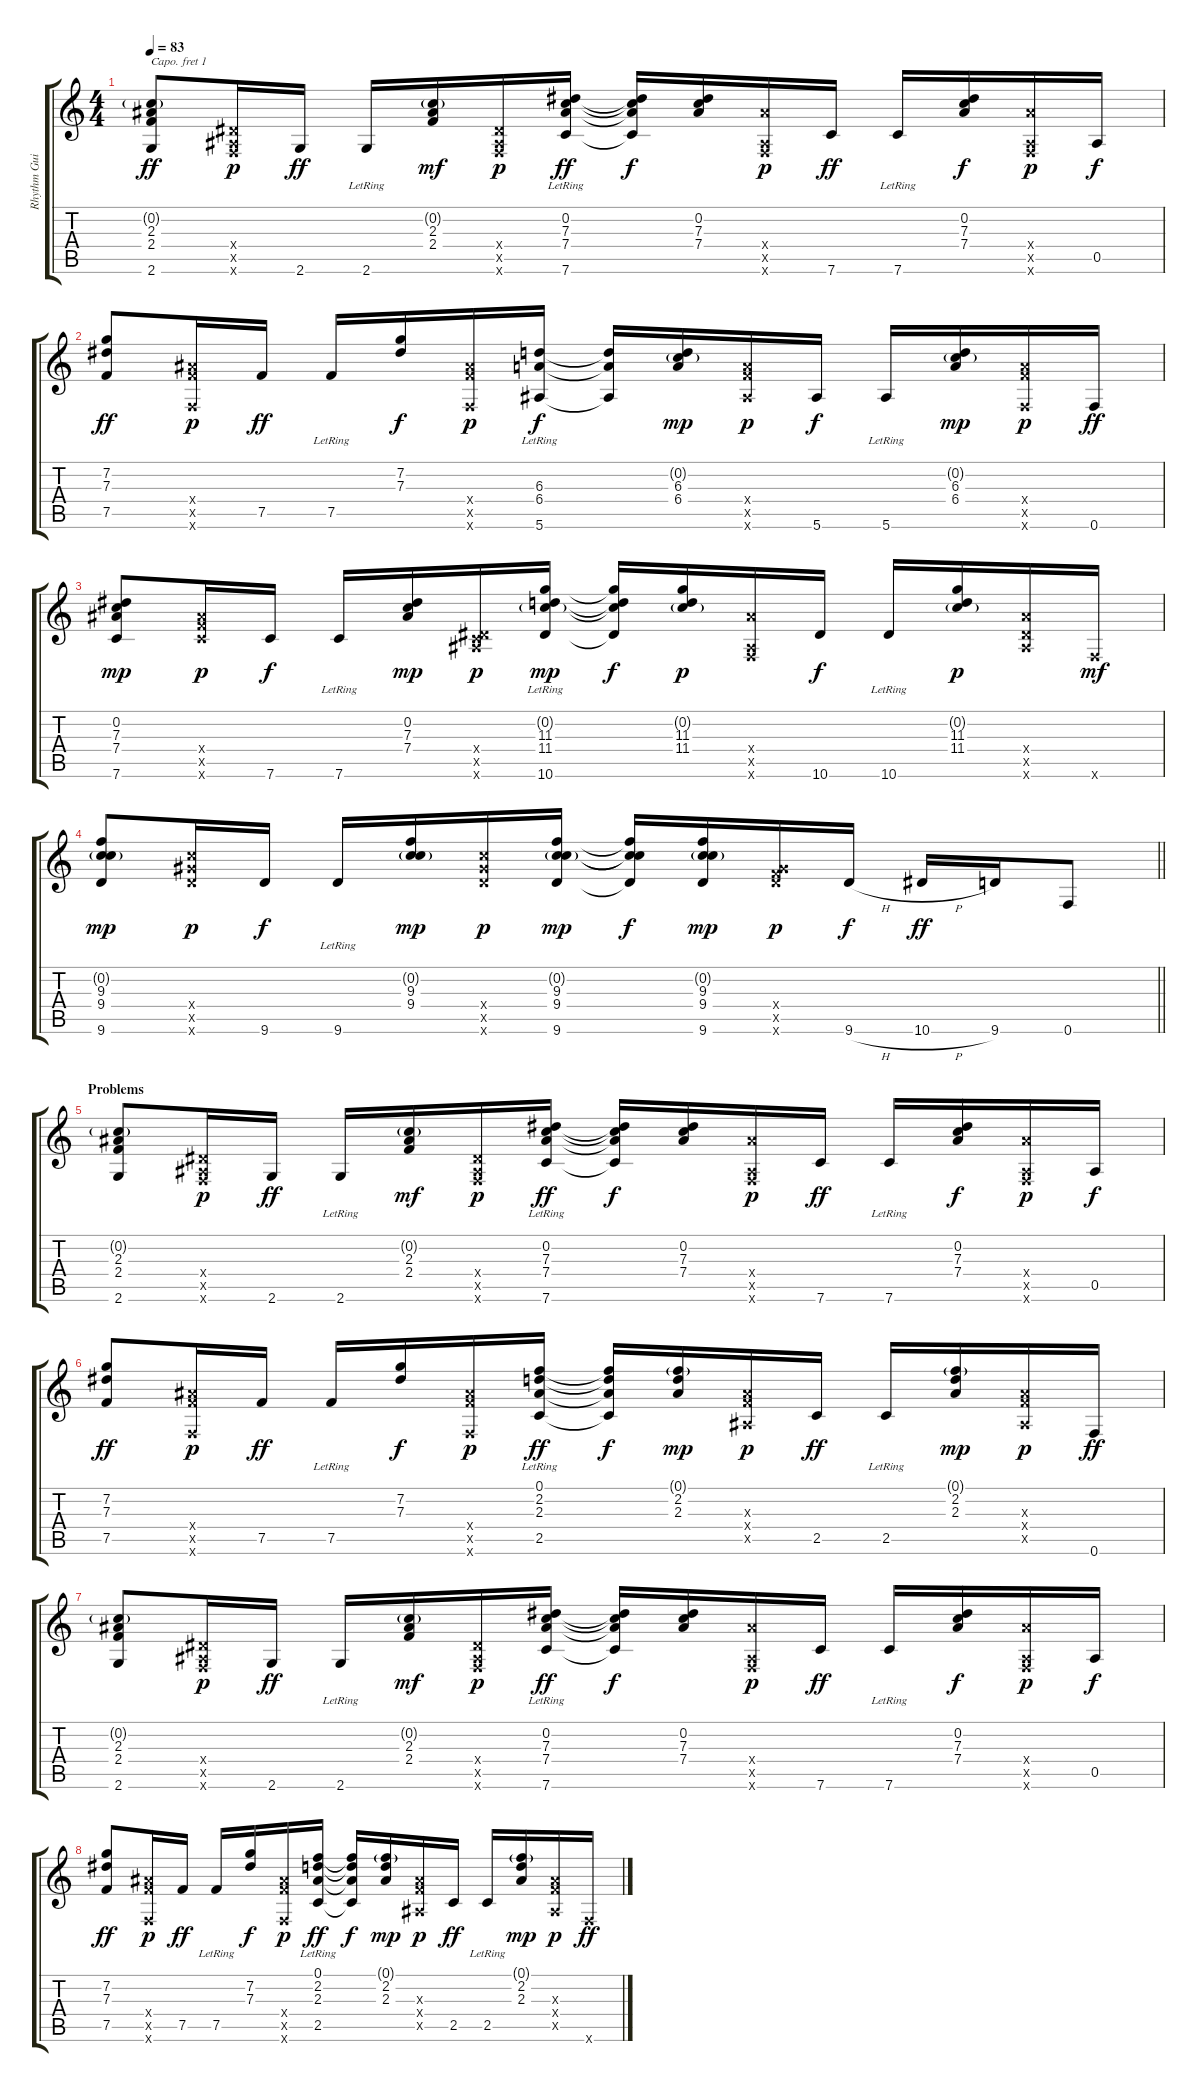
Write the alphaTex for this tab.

\track ("Rhythm Guitar (Eirik)" "Rhythm Gui") {instrument acousticguitarnylon}
\staff {score tabs}
\capo 1
\tuning (E4 B3 G3 D3 A2 E2) {hide}
\ts (4 4)
\tempo 83
\clef g2
\ks c
(0.2{g} 2.3 2.4 2.6).8{dy ff} (0.4{x} 0.5{x} 0.6{x}).16{dy p} 2.6.16{dy ff} 2.6{lr}.16 (0.2{g} 2.3 2.4).16{dy mf} (0.4{x} 0.5{x} 0.6{x}).16{dy p} (0.2 7.3 7.4 7.6{lr}).16{dy ff} (0.2{t} 7.3{t} 7.4{t} 7.6{t}).16{dy f} (0.2 7.3 7.4).16 (7.4{x} 0.5{x} 0.6{x}).16{dy p} 7.6.16{dy ff} 7.6{lr}.16 (0.2 7.3 7.4).16{dy f} (7.4{x} 0.5{x} 0.6{x}).16{dy p} 0.5.16{dy f} |
(7.2 7.3 7.5).8{dy ff} (7.4{x} 7.5{x} 0.6{x}).16{dy p} 7.5.16{dy ff} 7.5{lr}.16 (7.2 7.3).16{dy f} (7.4{x} 7.5{x} 0.6{x}).16{dy p} (6.3 6.4 5.6{lr}).16{dy f} (6.3{t} 6.4{t} 5.6{t}).16 (0.2{g} 6.3 6.4).16{dy mp} (6.4{x} 7.5{x} 5.6{x}).16{dy p} 5.6.16{dy f} 5.6{lr}.16 (0.2{g} 6.3 6.4).16{dy mp} (6.4{x} 7.5{x} 0.6{x}).16{dy p} 0.6.16{dy ff} |
(0.2 7.3 7.4 7.6).8{dy mp} (7.4{x} 7.5{x} 7.6{x}).16{dy p} 7.6.16{dy f} 7.6{lr}.16 (0.2 7.3 7.4).16{dy mp} (0.4{x} 0.5{x} 7.6{x}).16{dy p} (0.2{g} 11.3 11.4 10.6{lr}).16{dy mp} (0.2{t} 11.3{t} 11.4{t} 10.6{t}).16{dy f} (0.2{g} 11.3 11.4).16{dy p} (7.4{x} 0.5{x} 0.6{x}).16 10.6.16{dy f} 10.6{lr}.16 (0.2{g} 11.3 11.4).16{dy p} (7.4{x} 0.5{x} 10.6{x}).16 0.6{x}.16{dy mf} |
\barLineRight lightlight
(0.2{g} 9.3 9.4 9.6).8{dy mp} (9.4{x} 10.5{x} 9.6{x}).16{dy p} 9.6.16{dy f} 9.6{lr}.16 (0.2{g} 9.3 9.4).16{dy mp} (9.4{x} 10.5{x} 9.6{x}).16{dy p} (0.2{g} 9.3 9.4 9.6).16{dy mp} (0.2{t} 9.3{t} 9.4{t} 9.6{t}).16{dy f} (0.2{g} 9.3 9.4 9.6).16{dy mp} (2.4{x} 10.5{x} 9.6{x}).16{dy p} 9.6{h}.16{dy f} 10.6{h}.16{dy ff} 9.6.16 0.6.8 |
\section ("" "Problems")
(0.2{g} 2.3 2.4 2.6).8{volume 12} (0.4{x} 0.5{x} 0.6{x}).16{dy p} 2.6.16{dy ff} 2.6{lr}.16 (0.2{g} 2.3 2.4).16{dy mf} (0.4{x} 0.5{x} 0.6{x}).16{dy p} (0.2 7.3 7.4 7.6{lr}).16{dy ff} (0.2{t} 7.3{t} 7.4{t} 7.6{t}).16{dy f} (0.2 7.3 7.4).16 (7.4{x} 0.5{x} 0.6{x}).16{dy p} 7.6.16{dy ff} 7.6{lr}.16 (0.2 7.3 7.4).16{dy f} (7.4{x} 0.5{x} 0.6{x}).16{dy p} 0.5.16{dy f} |
(7.2 7.3 7.5).8{dy ff} (7.4{x} 7.5{x} 0.6{x}).16{dy p} 7.5.16{dy ff} 7.5{lr}.16 (7.2 7.3).16{dy f} (7.4{x} 7.5{x} 0.6{x}).16{dy p} (0.1 2.2 2.3 2.5{lr}).16{dy ff} (0.1{t} 2.2{t} 2.3{t} 2.5{t}).16{dy f} (0.1{g} 2.2 2.3).16{dy mp} (2.3{x} 2.4{x} 0.5{x}).16{dy p} 2.5.16{dy ff} 2.5{lr}.16 (0.1{g} 2.2 2.3).16{dy mp} (2.3{x} 2.4{x} 0.5{x}).16{dy p} 0.6.16{dy ff} |
(0.2{g} 2.3 2.4 2.6).8 (0.4{x} 0.5{x} 0.6{x}).16{dy p} 2.6.16{dy ff} 2.6{lr}.16 (0.2{g} 2.3 2.4).16{dy mf} (0.4{x} 0.5{x} 0.6{x}).16{dy p} (0.2 7.3 7.4 7.6{lr}).16{dy ff} (0.2{t} 7.3{t} 7.4{t} 7.6{t}).16{dy f} (0.2 7.3 7.4).16 (7.4{x} 0.5{x} 0.6{x}).16{dy p} 7.6.16{dy ff} 7.6{lr}.16 (0.2 7.3 7.4).16{dy f} (7.4{x} 0.5{x} 0.6{x}).16{dy p} 0.5.16{dy f} |
(7.2 7.3 7.5).8{dy ff} (7.4{x} 7.5{x} 0.6{x}).16{dy p} 7.5.16{dy ff} 7.5{lr}.16 (7.2 7.3).16{dy f} (7.4{x} 7.5{x} 0.6{x}).16{dy p} (0.1 2.2 2.3 2.5{lr}).16{dy ff} (0.1{t} 2.2{t} 2.3{t} 2.5{t}).16{dy f} (0.1{g} 2.2 2.3).16{dy mp} (2.3{x} 2.4{x} 0.5{x}).16{dy p} 2.5.16{dy ff} 2.5{lr}.16 (0.1{g} 2.2 2.3).16{dy mp} (2.3{x} 2.4{x} 0.5{x}).16{dy p} 0.6{x}.16{dy ff}
